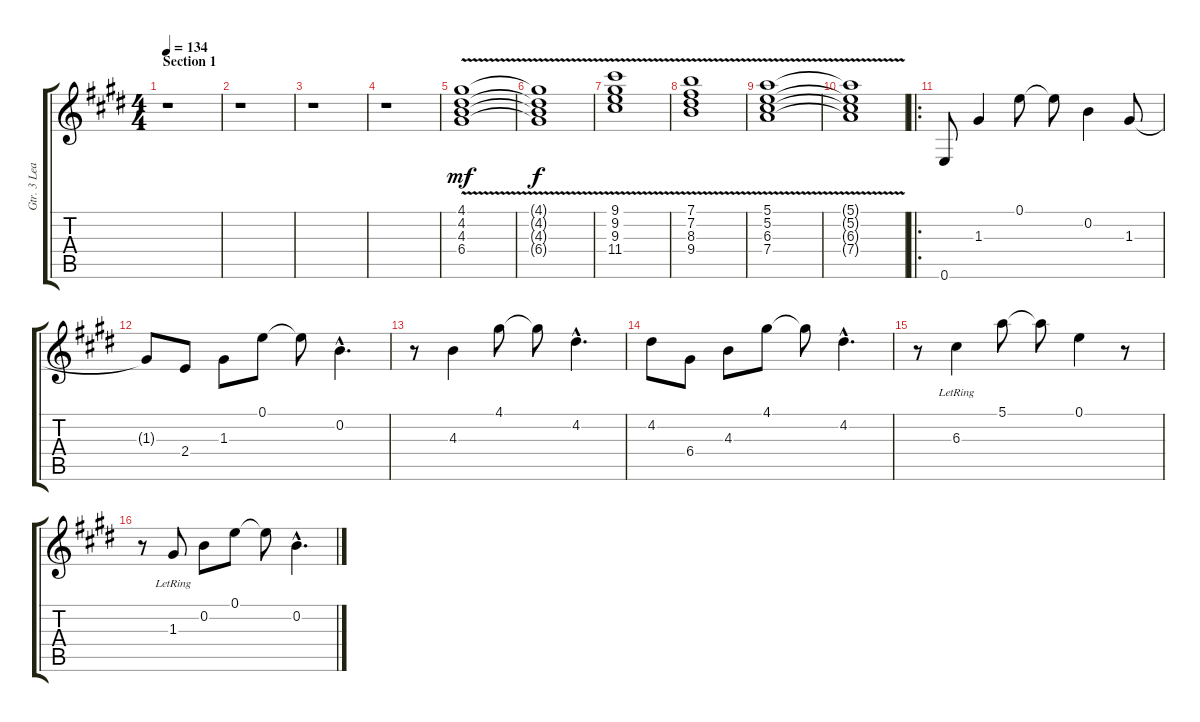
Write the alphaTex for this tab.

\track ("Gtr. 3 Lead" "Gtr. 3 Lea") {instrument electricguitarclean}
\staff {score tabs}
\tuning (E4 B3 G3 D3 A2 E2) {hide}
\ts (4 4)
\section ("" "Section 1")
\tempo 134
\clef g2
\ks c#minor
r.1{dy mf instrument electricguitarclean} |
r.1 |
r.1 |
r.1 |
(4.1 4.2 4.3 6.4{v}).1 |
(4.1{t} 4.2{t} 4.3{t} 6.4{t}).1{dy f} |
(9.1 9.2 9.3 11.4{v}).1 |
(7.1 7.2 8.3 9.4{v}).1 |
(5.1 5.2 6.3 7.4{v}).1 |
(5.1{t} 5.2{t} 6.3{t} 7.4{t}).1 |
\ro
0.6.8 1.3.4 0.1.8 0.1{t}.8 0.2.4 1.3.8 |
1.3{t}.8 2.4.8 1.3.8 0.1.8 0.1{t}.8 0.2{hac}.4{d} |
r.8 4.3.4 4.1.8 4.1{t}.8 4.2{hac}.4{d} |
4.2.8 6.4.8 4.3.8 4.1.8 4.1{t}.8 4.2{hac}.4{d} |
r.8 6.3{lr}.4 5.1.8 5.1{t}.8 0.1.4 r.8 |
r.8 1.3{lr}.8 0.2.8 0.1.8 0.1{t}.8 0.2{hac}.4{d}
